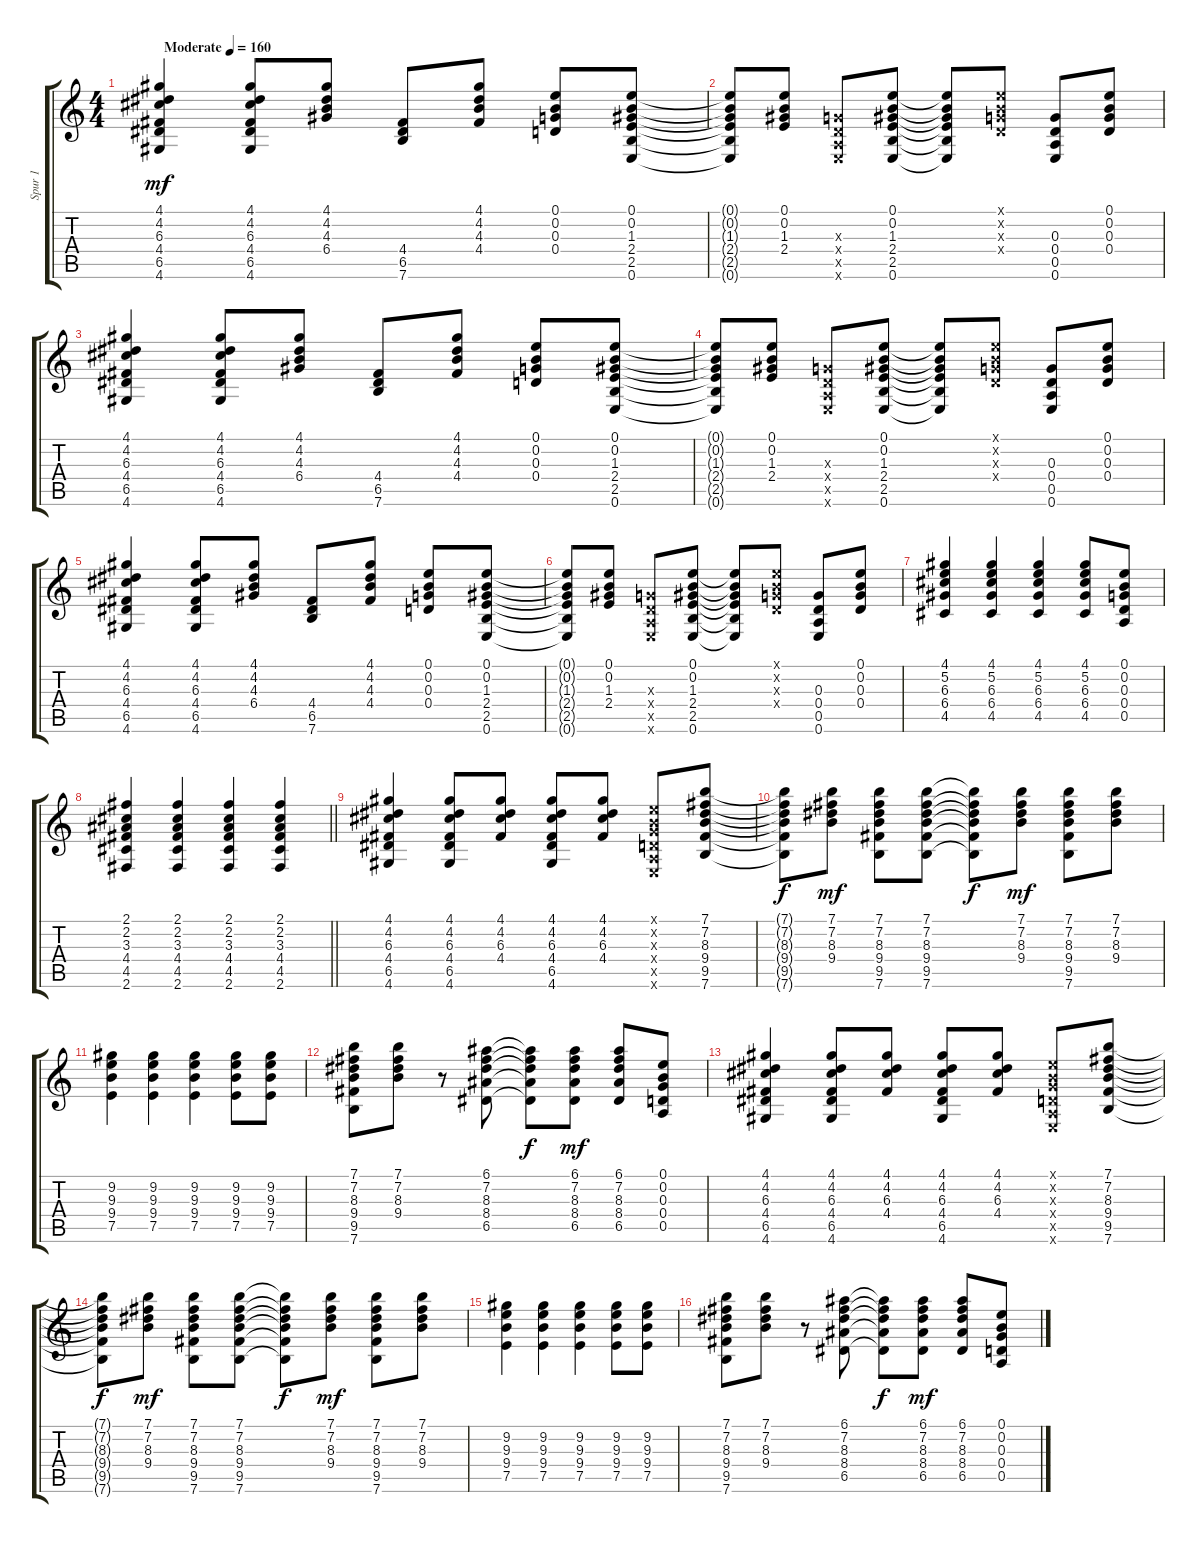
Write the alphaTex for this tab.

\track ("Spur 1" "Spur 1") {instrument electricguitarclean}
\staff {score tabs}
\tuning (E4 B3 G3 D3 A2 E2) {hide}
\ts (4 4)
\tempo (160 "Moderate")
\clef g2
\ks c
(4.1 4.2 6.3 4.4 6.5 4.6).4{dy mf instrument acousticguitarsteel} (4.1 4.2 6.3 4.4 6.5 4.6).8 (4.1 4.2 4.3 6.4).8 (4.4 6.5 7.6).8 (4.1 4.2 4.3 4.4).8 (0.1 0.2 0.3 0.4).8 (0.1 0.2 1.3 2.4 2.5 0.6).8 |
(0.1{t} 0.2{t} 1.3{t} 2.4{t} 2.5{t} 0.6{t}).8 (0.1 0.2 1.3 2.4).8 (0.3{x} 0.4{x} 0.5{x} 0.6{x}).8 (0.1 0.2 1.3 2.4 2.5 0.6).8 (0.1{t} 0.2{t} 1.3{t} 2.4{t} 2.5{t} 0.6{t}).8 (0.1{x} 0.2{x} 0.3{x} 0.4{x}).8 (0.3 0.4 0.5 0.6).8 (0.1 0.2 0.3 0.4).8 |
(4.1 4.2 6.3 4.4 6.5 4.6).4 (4.1 4.2 6.3 4.4 6.5 4.6).8 (4.1 4.2 4.3 6.4).8 (4.4 6.5 7.6).8 (4.1 4.2 4.3 4.4).8 (0.1 0.2 0.3 0.4).8 (0.1 0.2 1.3 2.4 2.5 0.6).8 |
(0.1{t} 0.2{t} 1.3{t} 2.4{t} 2.5{t} 0.6{t}).8 (0.1 0.2 1.3 2.4).8 (0.3{x} 0.4{x} 0.5{x} 0.6{x}).8 (0.1 0.2 1.3 2.4 2.5 0.6).8 (0.1{t} 0.2{t} 1.3{t} 2.4{t} 2.5{t} 0.6{t}).8 (0.1{x} 0.2{x} 0.3{x} 0.4{x}).8 (0.3 0.4 0.5 0.6).8 (0.1 0.2 0.3 0.4).8 |
(4.1 4.2 6.3 4.4 6.5 4.6).4 (4.1 4.2 6.3 4.4 6.5 4.6).8 (4.1 4.2 4.3 6.4).8 (4.4 6.5 7.6).8 (4.1 4.2 4.3 4.4).8 (0.1 0.2 0.3 0.4).8 (0.1 0.2 1.3 2.4 2.5 0.6).8 |
(0.1{t} 0.2{t} 1.3{t} 2.4{t} 2.5{t} 0.6{t}).8 (0.1 0.2 1.3 2.4).8 (0.3{x} 0.4{x} 0.5{x} 0.6{x}).8 (0.1 0.2 1.3 2.4 2.5 0.6).8 (0.1{t} 0.2{t} 1.3{t} 2.4{t} 2.5{t} 0.6{t}).8 (0.1{x} 0.2{x} 0.3{x} 0.4{x}).8 (0.3 0.4 0.5 0.6).8 (0.1 0.2 0.3 0.4).8 |
(4.1 5.2 6.3 6.4 4.5).4{instrument electricguitarclean} (4.1 5.2 6.3 6.4 4.5).4 (4.1 5.2 6.3 6.4 4.5).4 (4.1 5.2 6.3 6.4 4.5).8 (0.1 0.2 0.3 0.4 0.5).8 |
\barLineRight lightlight
(2.1 2.2 3.3 4.4 4.5 2.6).4 (2.1 2.2 3.3 4.4 4.5 2.6).4 (2.1 2.2 3.3 4.4 4.5 2.6).4 (2.1 2.2 3.3 4.4 4.5 2.6).4 |
(4.1 4.2 6.3 4.4 6.5 4.6).4 (4.1 4.2 6.3 4.4 6.5 4.6).8 (4.1 4.2 6.3 4.4).8 (4.1 4.2 6.3 4.4 6.5 4.6).8 (4.1 4.2 6.3 4.4).8 (0.1{x} 0.2{x} 0.3{x} 0.4{x} 0.5{x} 0.6{x}).8 (7.1 7.2 8.3 9.4 9.5 7.6).8 |
(7.1{t} 7.2{t} 8.3{t} 9.4{t} 9.5{t} 7.6{t}).8{dy f} (7.1 7.2 8.3 9.4).8{dy mf} (7.1 7.2 8.3 9.4 9.5 7.6).8 (7.1 7.2 8.3 9.4 9.5 7.6).8 (7.1{t} 7.2{t} 8.3{t} 9.4{t} 9.5{t} 7.6{t}).8{dy f} (7.1 7.2 8.3 9.4).8{dy mf} (7.1 7.2 8.3 9.4 9.5 7.6).8 (7.1 7.2 8.3 9.4).8 |
(9.2 9.3 9.4 7.5).4 (9.2 9.3 9.4 7.5).4 (9.2 9.3 9.4 7.5).4 (9.2 9.3 9.4 7.5).8 (9.2 9.3 9.4 7.5).8 |
(7.1 7.2 8.3 9.4 9.5 7.6).8 (7.1 7.2 8.3 9.4).8 r.8 (6.1 7.2 8.3 8.4 6.5).8 (6.1{t} 7.2{t} 8.3{t} 8.4{t} 6.5{t}).8{dy f} (6.1 7.2 8.3 8.4 6.5).8{dy mf} (6.1 7.2 8.3 8.4 6.5).8 (0.1 0.2 0.3 0.4 0.5).8 |
(4.1 4.2 6.3 4.4 6.5 4.6).4 (4.1 4.2 6.3 4.4 6.5 4.6).8 (4.1 4.2 6.3 4.4).8 (4.1 4.2 6.3 4.4 6.5 4.6).8 (4.1 4.2 6.3 4.4).8 (0.1{x} 0.2{x} 0.3{x} 0.4{x} 0.5{x} 0.6{x}).8 (7.1 7.2 8.3 9.4 9.5 7.6).8 |
(7.1{t} 7.2{t} 8.3{t} 9.4{t} 9.5{t} 7.6{t}).8{dy f} (7.1 7.2 8.3 9.4).8{dy mf} (7.1 7.2 8.3 9.4 9.5 7.6).8 (7.1 7.2 8.3 9.4 9.5 7.6).8 (7.1{t} 7.2{t} 8.3{t} 9.4{t} 9.5{t} 7.6{t}).8{dy f} (7.1 7.2 8.3 9.4).8{dy mf} (7.1 7.2 8.3 9.4 9.5 7.6).8 (7.1 7.2 8.3 9.4).8 |
(9.2 9.3 9.4 7.5).4 (9.2 9.3 9.4 7.5).4 (9.2 9.3 9.4 7.5).4 (9.2 9.3 9.4 7.5).8 (9.2 9.3 9.4 7.5).8 |
(7.1 7.2 8.3 9.4 9.5 7.6).8 (7.1 7.2 8.3 9.4).8 r.8 (6.1 7.2 8.3 8.4 6.5).8 (6.1{t} 7.2{t} 8.3{t} 8.4{t} 6.5{t}).8{dy f} (6.1 7.2 8.3 8.4 6.5).8{dy mf} (6.1 7.2 8.3 8.4 6.5).8 (0.1 0.2 0.3 0.4 0.5).8
